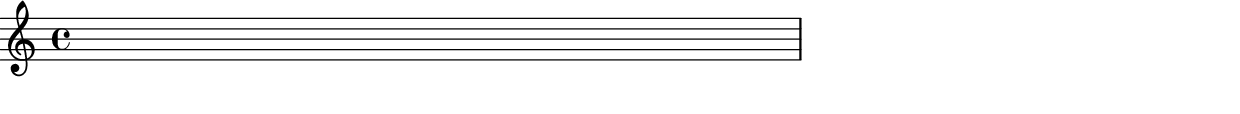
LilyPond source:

%% Generated by lilypond-book.py
%% Options: [exampleindent=10.16\mm,indent=0\mm,line-width=160\mm,noragged-right,quote]
\include "lilypond-book-preamble.ly"


% ****************************************************************
% Start cut-&-pastable-section
% ****************************************************************



\paper {
  indent = 0\mm
  line-width = 160\mm
  % offset the left padding, also add 1mm as lilypond creates cropped
  % images with a little space on the right
  line-width = #(- line-width (* mm  3.000000) (* mm 1))
  ragged-right = ##f
  line-width = 160\mm - 2.0 * 10.16\mm
  % offset the left padding, also add 1mm as lilypond creates cropped
  % images with a little space on the right
  line-width = #(- line-width (* mm  3.000000) (* mm 1))
}

\layout {
  
}





% ****************************************************************
% ly snippet:
% ****************************************************************
\sourcefileline 915
\score {
  { s1 }
  \header {
    piece = \markup { \fontsize #4 \bold "PRAELUDIUM I" }
    opus = \markup { \italic "BWV 846" }
  }
}



% ****************************************************************
% end ly snippet
% ****************************************************************
